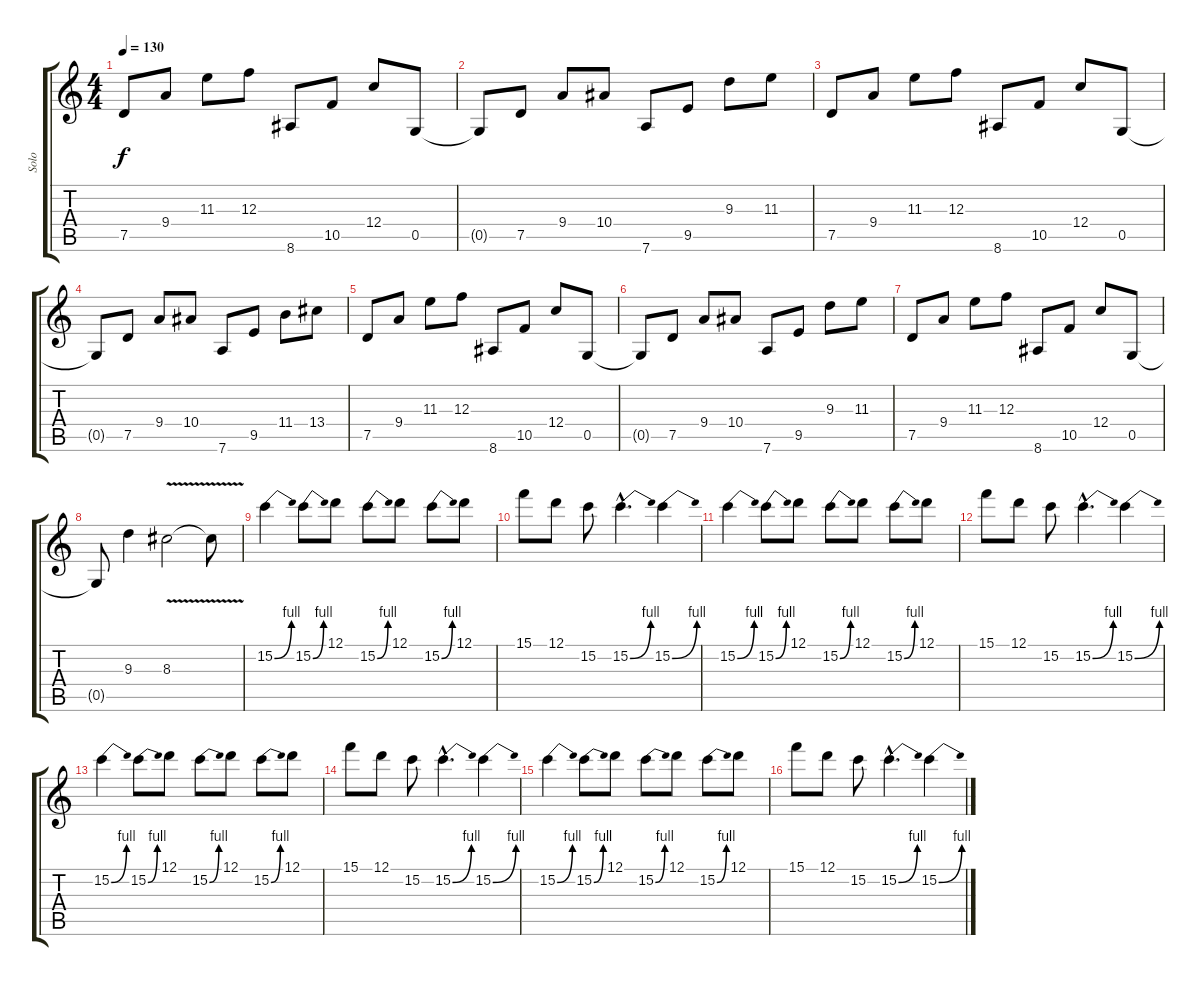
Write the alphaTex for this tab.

\track ("Solo" "Solo") {instrument overdrivenguitar}
\staff {score tabs}
\tuning (D4 A3 F3 C3 G2 D2) {hide}
\ts (4 4)
\tempo 130
\clef g2
\ks c
7.5.8{dy f instrument overdrivenguitar} 9.4.8 11.3.8 12.3.8 8.6.8 10.5.8 12.4.8 0.5.8 |
0.5{t}.8 7.5.8 9.4.8 10.4.8 7.6.8 9.5.8 9.3.8 11.3.8 |
7.5.8 9.4.8 11.3.8 12.3.8 8.6.8 10.5.8 12.4.8 0.5.8 |
0.5{t}.8 7.5.8 9.4.8 10.4.8 7.6.8 9.5.8 11.4.8 13.4.8 |
7.5.8 9.4.8 11.3.8 12.3.8 8.6.8 10.5.8 12.4.8 0.5.8 |
0.5{t}.8 7.5.8 9.4.8 10.4.8 7.6.8 9.5.8 9.3.8 11.3.8 |
7.5.8 9.4.8 11.3.8 12.3.8 8.6.8 10.5.8 12.4.8 0.5.8 |
0.5{t}.8 9.3.4 8.3{v}.2 8.3{t}.8 |
15.2{be (bend 0 0 60 4)}.4{volume 10} 15.2{be (bend 0 0 60 4)}.8 12.1.8 15.2{be (bend 0 0 60 4)}.8 12.1.8 15.2{be (bend 0 0 60 4)}.8 12.1.8 |
15.1.8 12.1.8 15.2.8 15.2{be (bend 0 0 60 4) hac}.4{d} 15.2{be (bend 0 0 60 4)}.4 |
15.2{be (bend 0 0 60 4)}.4 15.2{be (bend 0 0 60 4)}.8 12.1.8 15.2{be (bend 0 0 60 4)}.8 12.1.8 15.2{be (bend 0 0 60 4)}.8 12.1.8 |
15.1.8 12.1.8 15.2.8 15.2{be (bend 0 0 60 4) hac}.4{d} 15.2{be (bend 0 0 60 4)}.4 |
15.2{be (bend 0 0 60 4)}.4 15.2{be (bend 0 0 60 4)}.8 12.1.8 15.2{be (bend 0 0 60 4)}.8 12.1.8 15.2{be (bend 0 0 60 4)}.8 12.1.8 |
15.1.8 12.1.8 15.2.8 15.2{be (bend 0 0 60 4) hac}.4{d} 15.2{be (bend 0 0 60 4)}.4 |
15.2{be (bend 0 0 60 4)}.4 15.2{be (bend 0 0 60 4)}.8 12.1.8 15.2{be (bend 0 0 60 4)}.8 12.1.8 15.2{be (bend 0 0 60 4)}.8 12.1.8 |
15.1.8 12.1.8 15.2.8 15.2{be (bend 0 0 60 4) hac}.4{d} 15.2{be (bend 0 0 60 4)}.4
